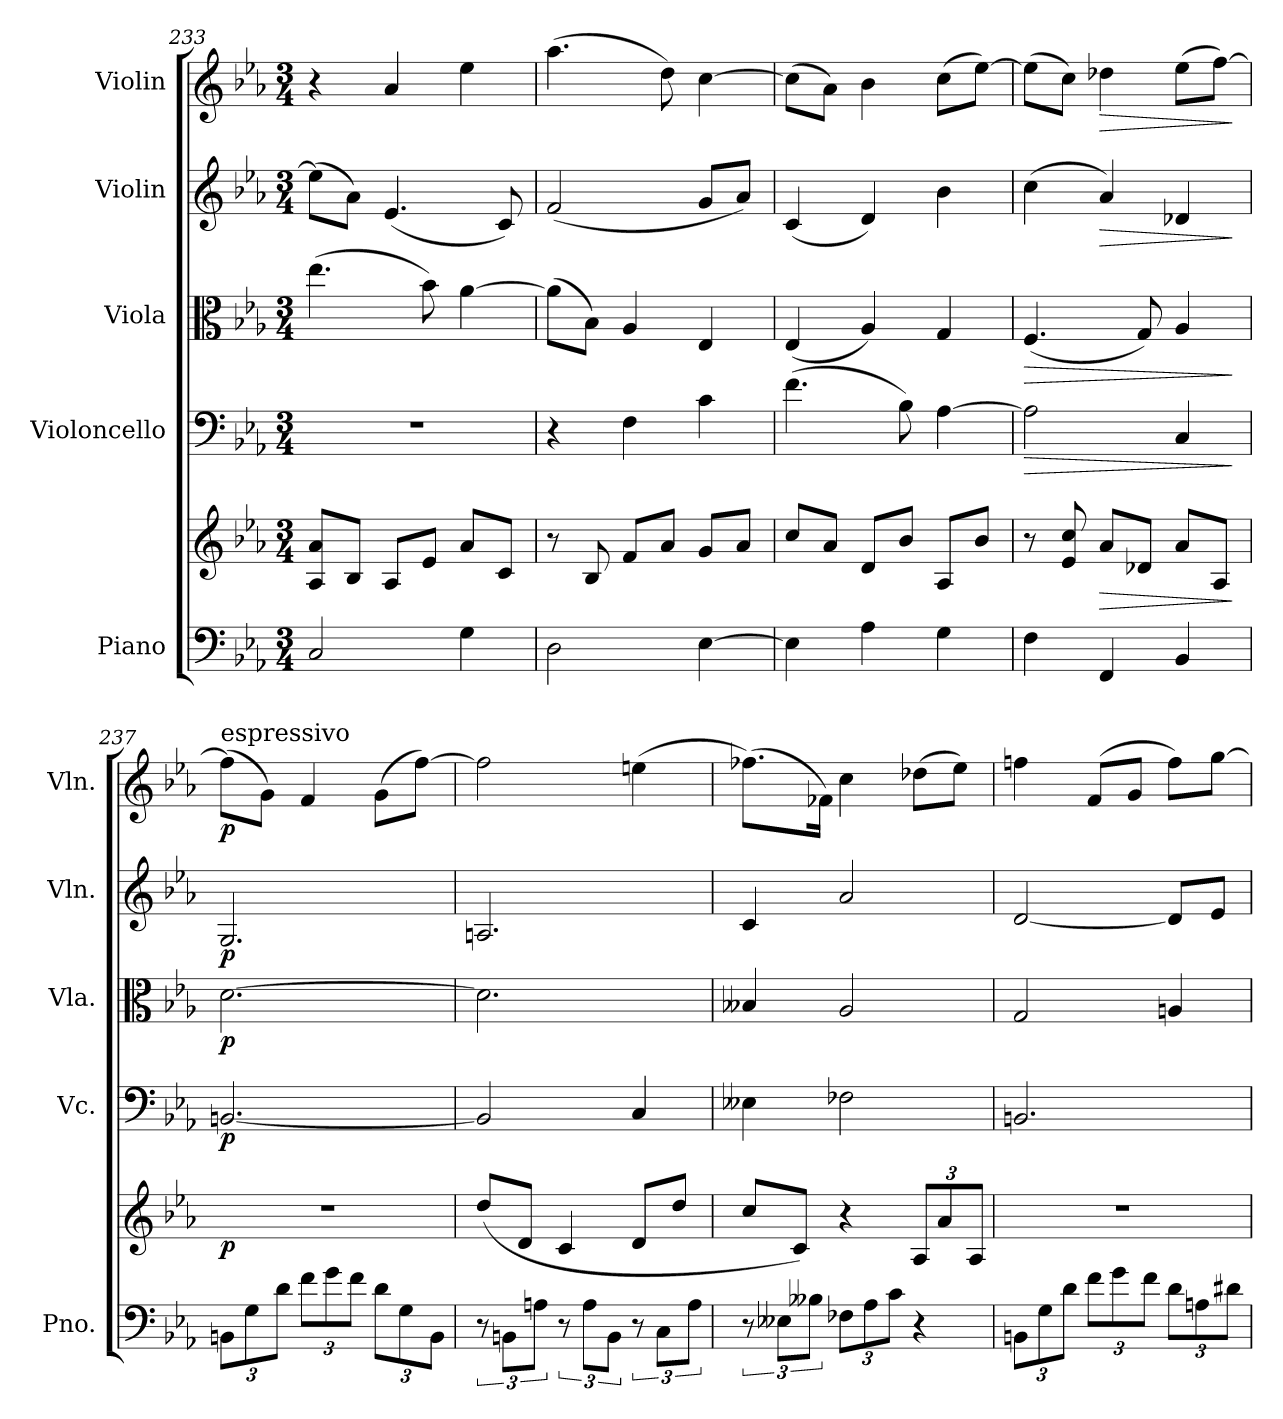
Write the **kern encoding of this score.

**kern	**kern	**dynam	**kern	**dynam	**kern	**dynam	**kern	**dynam	**kern	**dynam
*part5	*part5	*part5	*part4	*part4	*part3	*part3	*part2	*part2	*part1	*part1
*staff6	*staff5	*staff5/6	*staff4	*staff4	*staff3	*staff3	*staff2	*staff2	*staff1	*staff1
*I"Piano	*	*	*I"Violoncello	*	*I"Viola	*	*I"Violin	*	*I"Violin	*
*I'Pno.	*	*	*I'Vc.	*	*I'Vla.	*	*I'Vln.	*	*I'Vln.	*
*clefF4	*clefG2	*	*clefF4	*	*clefC3	*	*clefG2	*	*clefG2	*
*k[b-e-a-]	*k[b-e-a-]	*	*k[b-e-a-]	*	*k[b-e-a-]	*	*k[b-e-a-]	*	*k[b-e-a-]	*
*M3/4	*M3/4	*	*M3/4	*	*M3/4	*	*M3/4	*	*M3/4	*
=233	=233	=233	=233	=233	=233	=233	=233	=233	=233	=233
2C/	8A-/ 8a-/L	.	2.r	.	(4.ee-\	.	(8ee-\L]	.	4r	.
.	8B-/J	.	.	.	.	.	8a-\J)	.	.	.
.	8A-/L	.	.	.	.	.	(4.e-/	.	4a-/	.
.	8e-/J	.	.	.	8b-\)	.	.	.	.	.
4G\	8a-/L	.	.	.	[4a-\	.	.	.	4ee-\	.
.	8c/J	.	.	.	.	.	8c/)	.	.	.
=234	=234	=234	=234	=234	=234	=234	=234	=234	=234	=234
2D\	8r	.	4r	.	(8a-\L]	.	(2f/	.	(4.aa-\	.
.	8B-/	.	.	.	8B-\J)	.	.	.	.	.
.	8f/L	.	4F\	.	4A-/	.	.	.	.	.
.	8a-/J	.	.	.	.	.	.	.	8dd\)	.
[4E-\	8g/L	.	4c\	.	4E-/	.	8g/L	.	[4cc\	.
.	8a-/J	.	.	.	.	.	8a-/J)	.	.	.
=235	=235	=235	=235	=235	=235	=235	=235	=235	=235	=235
4E-\]	8cc/L	.	(4.f\	.	(4E-/	.	(4c/	.	(8cc\L]	.
.	8a-/J	.	.	.	.	.	.	.	8a-\J)	.
4A-\	8d/L	.	.	.	4A-/)	.	4d/)	.	4b-\	.
.	8b-/J	.	8B-\)	.	.	.	.	.	.	.
4G\	8A-/L	.	[4A-\	.	4G/	.	4b-\	.	(8cc\L	.
.	8b-/J	.	.	.	.	.	.	.	[8ee-\J)	.
!!LO:LB:g=z
=236	=236	=236	=236	=236	=236	=236	=236	=236	=236	=236
!	!	!	!	!LO:HP:b	!	!LO:HP:b	!	!	!	!
4F\	8r	.	2A-\]	>	(4.F/	>	(4cc\	.	(8ee-\L]	.
.	8e-/ 8cc/	.	.	.	.	.	.	.	8cc\J)	.
!	!	!LO:HP:b	!	!	!	!	!	!LO:HP:b	!	!LO:HP:b
4FF/	8a-/L	>	.	.	.	.	4a-/)	>	4dd-X\	>
.	8d-X/J	.	.	.	8G/)	.	.	.	.	.
4BB-/	8a-/L	.	4C/	.	4A-/	.	4d-X/	.	(8ee-\L	.
.	8A-/J	.	.	.	.	.	.	.	[8ff\J)	.
.	.	]	.	]	.	]	.	]	.	]
=237	=237	=237	=237	=237	=237	=237	=237	=237	=237	=237
*Xbrackettup	*	*	*	*	*	*	*	*	*	*
!	!	!	!	!	!	!	!	!	!LO:TX:a:t=espressivo	!
!	!	!LO:DY:b	!	!LO:DY:b	!	!LO:DY:b	!	!LO:DY:b	!	!LO:DY:b
12BBn\L	2.r	p	[2.BBn/	p	[2.d\	p	2.G/	p	(8ff\L]	p
12G\	.	.	.	.	.	.	.	.	.	.
.	.	.	.	.	.	.	.	.	8g\J)	.
12d\J	.	.	.	.	.	.	.	.	.	.
12f\L	.	.	.	.	.	.	.	.	4f/	.
12g\	.	.	.	.	.	.	.	.	.	.
12f\J	.	.	.	.	.	.	.	.	.	.
12d\L	.	.	.	.	.	.	.	.	(8g\L	.
12G\	.	.	.	.	.	.	.	.	.	.
.	.	.	.	.	.	.	.	.	[8ff\J)	.
12BB\J	.	.	.	.	.	.	.	.	.	.
=238	=238	=238	=238	=238	=238	=238	=238	=238	=238	=238
*brackettup	*	*	*	*	*	*	*	*	*	*
12r	(8dd/L	.	2BB/]	.	2.d\]	.	2.An/	.	2ff\]	.
12BBn\L	.	.	.	.	.	.	.	.	.	.
.	8d/J	.	.	.	.	.	.	.	.	.
12An\J	.	.	.	.	.	.	.	.	.	.
12r	4c/	.	.	.	.	.	.	.	.	.
12A\L	.	.	.	.	.	.	.	.	.	.
12BB\J	.	.	.	.	.	.	.	.	.	.
12r	8d/L	.	4C/	.	.	.	.	.	(4een\	.
12C\L	.	.	.	.	.	.	.	.	.	.
.	8dd/J	.	.	.	.	.	.	.	.	.
12A\J	.	.	.	.	.	.	.	.	.	.
!!LO:PB:g=z
=239	=239	=239	=239	=239	=239	=239	=239	=239	=239	=239
12r	8cc/L	.	4E--X\	.	4B--X/	.	4c/	.	(8.ff-X\L)	.
12E--X\L	.	.	.	.	.	.	.	.	.	.
.	8c/J)	.	.	.	.	.	.	.	.	.
12B--X\J	.	.	.	.	.	.	.	.	.	.
.	.	.	.	.	.	.	.	.	16f-X\Jk)	.
*Xbrackettup	*	*	*	*	*	*	*	*	*	*
12F-X\L	4r	.	2F-X\	.	2A-/	.	2a-/	.	4cc\	.
12A-\	.	.	.	.	.	.	.	.	.	.
12c\J	.	.	.	.	.	.	.	.	.	.
*	*Xbrackettup	*	*	*	*	*	*	*	*	*
4r	12A-/L	.	.	.	.	.	.	.	(8dd-X\L	.
.	12a-/	.	.	.	.	.	.	.	.	.
.	.	.	.	.	.	.	.	.	8ee-\J)	.
.	12A-/J	.	.	.	.	.	.	.	.	.
=240	=240	=240	=240	=240	=240	=240	=240	=240	=240	=240
12BBn\L	2.r	.	2.BBn/	.	2G/	.	[2d/	.	4ffn\	.
12G\	.	.	.	.	.	.	.	.	.	.
12d\J	.	.	.	.	.	.	.	.	.	.
12f\L	.	.	.	.	.	.	.	.	(8f/L	.
12g\	.	.	.	.	.	.	.	.	.	.
.	.	.	.	.	.	.	.	.	8g/J	.
12f\J	.	.	.	.	.	.	.	.	.	.
12d\L	.	.	.	.	4An/	.	8d/L]	.	8ff\L)	.
12An\	.	.	.	.	.	.	.	.	.	.
.	.	.	.	.	.	.	8e-/J	.	[8gg\J	.
12d#X\J	.	.	.	.	.	.	.	.	.	.
=	=	=	=	=	=	=	=	=	=	=
*-	*-	*-	*-	*-	*-	*-	*-	*-	*-	*-
